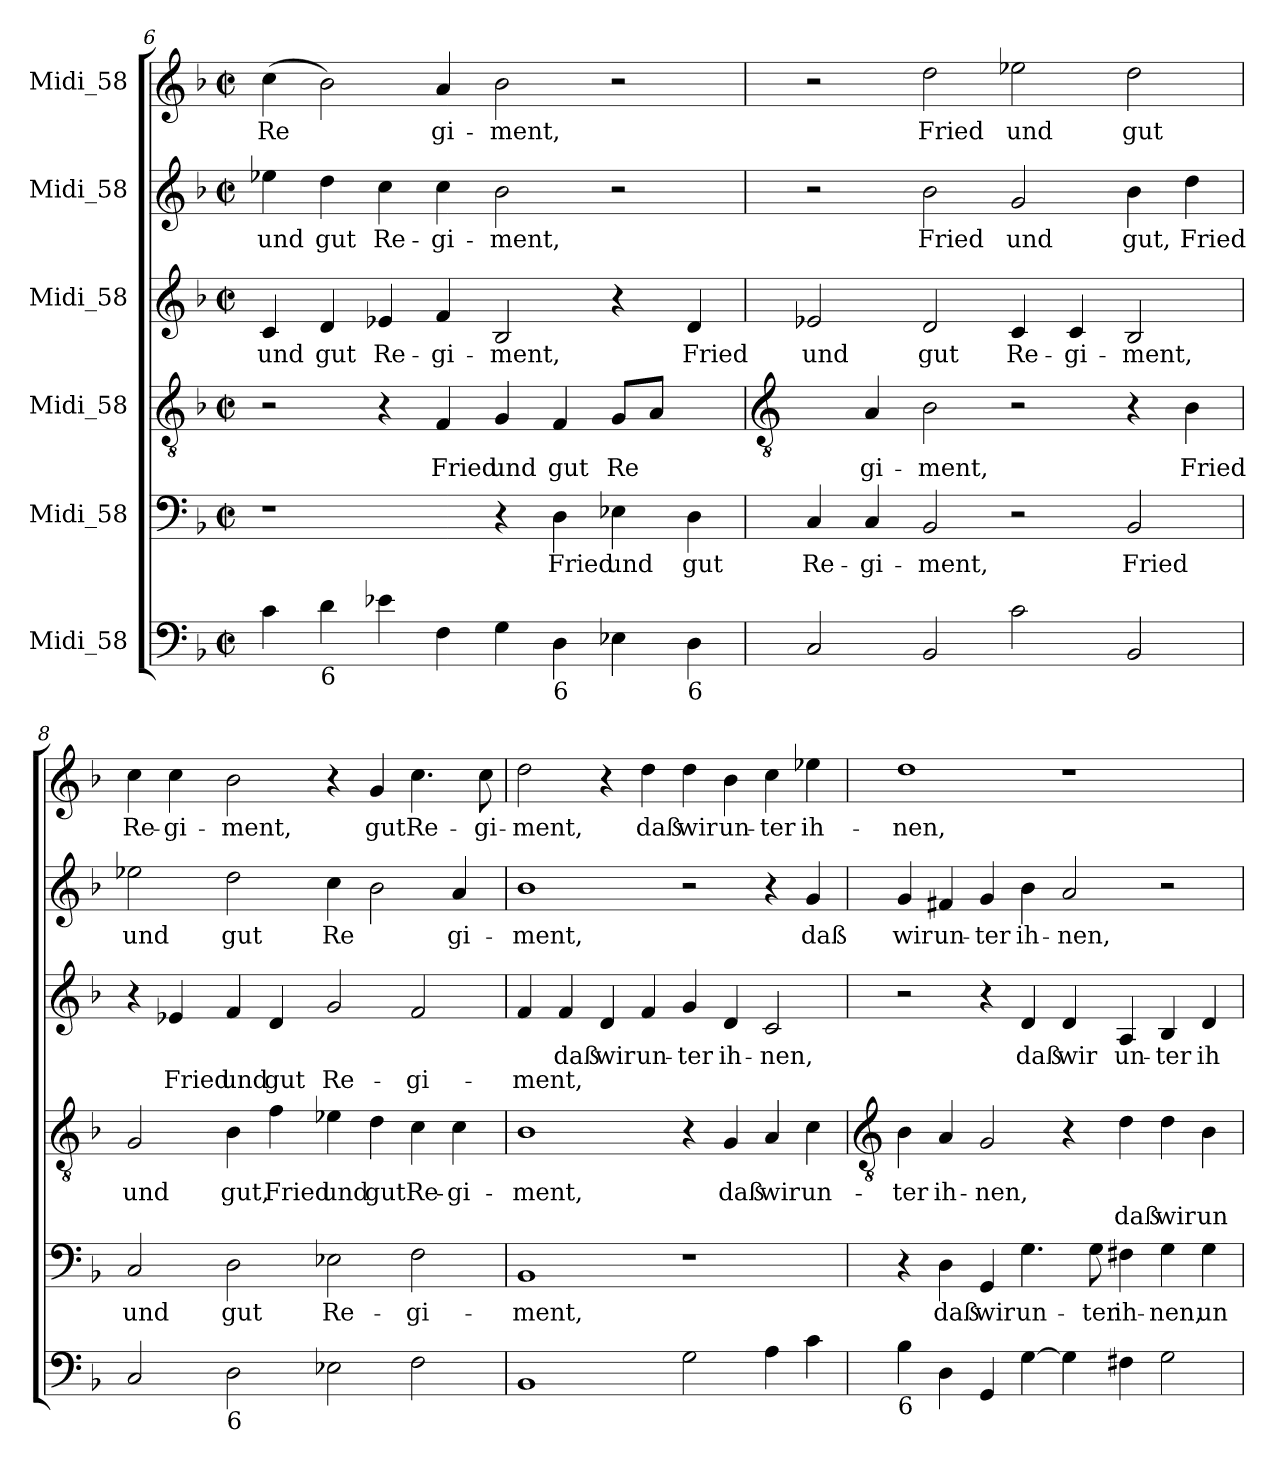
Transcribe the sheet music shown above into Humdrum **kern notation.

**kern	**kern	**text	**kern	**text	**text	**kern	**text	**text	**kern	**text	**kern	**text
*part6	*part5	*part5	*part4	*part4	*part4	*part3	*part3	*part3	*part2	*part2	*part1	*part1
*staff6	*staff5	*staff5	*staff4	*staff4	*staff4	*staff3	*staff3	*staff3	*staff2	*staff2	*staff1	*staff1
*I"Midi_58	*I"Midi_58	*	*I"Midi_58	*	*	*I"Midi_58	*	*	*I"Midi_58	*	*I"Midi_58	*
*clefF4	*clefF4	*	*clefGv2	*	*	*clefG2	*	*	*clefG2	*	*clefG2	*
*k[b-]	*k[b-]	*	*k[b-]	*	*	*k[b-]	*	*	*k[b-]	*	*k[b-]	*
*F:	*F:	*	*F:	*	*	*F:	*	*	*F:	*	*F:	*
*M4/2	*M4/2	*	*M4/2	*	*	*M4/2	*	*	*M4/2	*	*M4/2	*
*met(c|)	*met(c|)	*	*met(c|)	*	*	*met(c|)	*	*	*met(c|)	*	*met(c|)	*
=6	=6	=6	=6	=6	=6	=6	=6	=6	=6	=6	=6	=6
!	!	!	!	!	!	!	!LO:LY:b	!	!	!LO:LY:b	!	!LO:LY:b
4c	1r	.	2r	.	.	4c	und	.	4ee-X	und	(>4cc	Re
!LO:TX:b:t=6	!	!	!	!	!	!	!	!	!	!	!	!
!	!	!	!	!	!	!	!LO:LY:b	!	!	!LO:LY:b	!	!
4d	.	.	.	.	.	4d	gut	.	4dd	gut	2b-)	.
!	!	!	!	!	!	!	!LO:LY:b	!	!	!LO:LY:b	!	!
4e-X	.	.	4r	.	.	4e-X	Re-	.	4cc	Re-	.	.
!	!	!	!	!LO:LY:b	!	!	!LO:LY:b	!	!	!LO:LY:b	!	!LO:LY:b
4F	.	.	4F	Fried	.	4f	-gi-	.	4cc	-gi-	4a	gi-
!	!	!	!	!LO:LY:b	!	!	!LO:LY:b	!	!	!LO:LY:b	!	!LO:LY:b
4G	4r	.	4G	und	.	2B-	-ment,	.	2b-	-ment,	2b-	-ment,
!LO:TX:b:t=6	!	!	!	!	!	!	!	!	!	!	!	!
!	!	!LO:LY:b	!	!LO:LY:b	!	!	!	!	!	!	!	!
4D	4D	Fried	4F	gut	.	.	.	.	.	.	.	.
!	!	!LO:LY:b	!	!LO:LY:b	!	!	!	!	!	!	!	!
4E-X	4E-X	und	8GL	Re	.	4r	.	.	2r	.	2r	.
.	.	.	8AJ	.	.	.	.	.	.	.	.	.
!LO:TX:b:t=6	!	!	!	!	!	!	!	!	!	!	!	!
!	!	!LO:LY:b	!	!	!	!	!LO:LY:b	!	!	!	!	!
4D	4D	gut	[4B-yy	.	.	4d	Fried	.	.	.	.	.
!!LO:LB:g=z
=7	=7	=7	=7	=7	=7	=7	=7	=7	=7	=7	=7	=7
*	*	*	*clefGv2	*	*	*	*	*	*	*	*	*
!	!	!LO:LY:b	!	!	!	!	!LO:LY:b	!	!	!	!	!
2C	4C	Re-	4B-yy]	.	.	2e-X	und	.	2r	.	2r	.
!	!	!LO:LY:b	!	!LO:LY:b	!	!	!	!	!	!	!	!
.	4C	-gi-	4A	gi-	.	.	.	.	.	.	.	.
!	!	!LO:LY:b	!	!LO:LY:b	!	!	!LO:LY:b	!	!	!LO:LY:b	!	!LO:LY:b
2BB-	2BB-	-ment,	2B-	-ment,	.	2d	gut	.	2b-	Fried	2dd	Fried
!	!	!	!	!	!	!	!LO:LY:b	!	!	!LO:LY:b	!	!LO:LY:b
2c	2r	.	2r	.	.	4c	Re-	.	2g	und	2ee-X	und
!	!	!	!	!	!	!	!LO:LY:b	!	!	!	!	!
.	.	.	.	.	.	4c	-gi-	.	.	.	.	.
!	!	!LO:LY:b	!	!	!	!	!LO:LY:b	!	!	!LO:LY:b	!	!LO:LY:b
2BB-	2BB-	Fried	4r	.	.	2B-	-ment,	.	4b-	gut,	2dd	gut
!	!	!	!	!LO:LY:b	!	!	!	!	!	!LO:LY:b	!	!
.	.	.	4B-	Fried	.	.	.	.	4dd	Fried	.	.
=8	=8	=8	=8	=8	=8	=8	=8	=8	=8	=8	=8	=8
!	!	!LO:LY:b	!	!LO:LY:b	!	!	!	!	!	!LO:LY:b	!	!LO:LY:b
2C	2C	und	2G	und	.	4r	.	.	2ee-X	und	4cc	Re-
!	!	!	!	!	!	!	!	!LO:LY:b	!	!	!	!LO:LY:b
.	.	.	.	.	.	4e-X	.	Fried	.	.	4cc	-gi-
!LO:TX:b:t=6	!	!	!	!	!	!	!	!	!	!	!	!
!	!	!LO:LY:b	!	!LO:LY:b	!	!	!	!LO:LY:b	!	!LO:LY:b	!	!LO:LY:b
2D	2D	gut	4B-	gut,	.	4f	.	und	2dd	gut	2b-	-ment,
!	!	!	!	!LO:LY:b	!	!	!	!LO:LY:b	!	!	!	!
.	.	.	4f	Fried	.	4d	.	gut	.	.	.	.
!	!	!LO:LY:b	!	!LO:LY:b	!	!	!	!LO:LY:b	!	!LO:LY:b	!	!
2E-X	2E-X	Re-	4e-X	und	.	2g	.	Re-	4cc	Re	4r	.
!	!	!	!	!LO:LY:b	!	!	!	!	!	!	!	!LO:LY:b
.	.	.	4d	gut	.	.	.	.	2b-	.	4g	gut
!	!	!LO:LY:b	!	!LO:LY:b	!	!	!	!LO:LY:b	!	!	!	!LO:LY:b
2F	2F	-gi-	4c	Re-	.	2f	.	-gi-	.	.	4.cc	Re-
!	!	!	!	!LO:LY:b	!	!	!	!	!	!LO:LY:b	!	!
.	.	.	4c	-gi-	.	.	.	.	4a	gi-	.	.
!	!	!	!	!	!	!	!	!	!	!	!	!LO:LY:b
.	.	.	.	.	.	.	.	.	.	.	8cc	-gi-
=9	=9	=9	=9	=9	=9	=9	=9	=9	=9	=9	=9	=9
!	!	!LO:LY:b	!	!LO:LY:b	!	!	!	!LO:LY:b	!	!LO:LY:b	!	!LO:LY:b
1BB-	1BB-	-ment,	1B-	-ment,	.	4f	.	-ment,	1b-	-ment,	2dd	-ment,
!	!	!	!	!	!	!	!LO:LY:b	!	!	!	!	!
.	.	.	.	.	.	4f	daß	.	.	.	.	.
!	!	!	!	!	!	!	!LO:LY:b	!	!	!	!	!
.	.	.	.	.	.	4d	wir	.	.	.	4r	.
!	!	!	!	!	!	!	!LO:LY:b	!	!	!	!	!LO:LY:b
.	.	.	.	.	.	4f	un-	.	.	.	4dd	daß
!	!	!	!	!	!	!	!LO:LY:b	!	!	!	!	!LO:LY:b
2G	1r	.	4r	.	.	4g	-ter	.	2r	.	4dd	wir
!	!	!	!	!LO:LY:b	!	!	!LO:LY:b	!	!	!	!	!LO:LY:b
.	.	.	4G	daß	.	4d	ih-	.	.	.	4b-	un-
!	!	!	!	!LO:LY:b	!	!	!LO:LY:b	!	!	!	!	!LO:LY:b
4A	.	.	4A	wir	.	2c	-nen,	.	4r	.	4cc	-ter
!	!	!	!	!LO:LY:b	!	!	!	!	!	!LO:LY:b	!	!LO:LY:b
4c	.	.	4c	un-	.	.	.	.	4g	daß	4ee-X	ih-
!!LO:LB:g=z
=10	=10	=10	=10	=10	=10	=10	=10	=10	=10	=10	=10	=10
*	*	*	*clefGv2	*	*	*	*	*	*	*	*	*
!LO:TX:b:t=6	!	!	!	!	!	!	!	!	!	!	!	!
!	!	!	!	!LO:LY:b	!	!	!	!	!	!LO:LY:b	!	!LO:LY:b
4B-	4r	.	4B-	-ter	.	2r	.	.	4g	wir	1dd	-nen,
!	!	!LO:LY:b	!	!LO:LY:b	!	!	!	!	!	!LO:LY:b	!	!
4D	4D	daß	4A	ih-	.	.	.	.	4f#X	un-	.	.
!	!	!LO:LY:b	!	!LO:LY:b	!	!	!	!	!	!LO:LY:b	!	!
4GG	4GG	wir	2G	-nen,	.	4r	.	.	4g	-ter	.	.
!	!	!LO:LY:b	!	!	!	!	!LO:LY:b	!	!	!LO:LY:b	!	!
[4G	4.G	un-	.	.	.	4d	daß	.	4b-	ih-	.	.
!	!	!	!	!	!	!	!LO:LY:b	!	!	!LO:LY:b	!	!
4G]	.	.	4r	.	.	4d	wir	.	2a	-nen,	1r	.
!	!	!LO:LY:b	!	!	!	!	!	!	!	!	!	!
.	8G	-ter	.	.	.	.	.	.	.	.	.	.
!	!	!LO:LY:b	!	!	!LO:LY:b	!	!LO:LY:b	!	!	!	!	!
4F#X	4F#X	ih-	4d	.	daß	4A	un-	.	.	.	.	.
!	!	!LO:LY:b	!	!	!LO:LY:b	!	!LO:LY:b	!	!	!	!	!
2G	4G	-nen,	4d	.	wir	4B-	-ter	.	2r	.	.	.
!	!	!LO:LY:b	!	!	!LO:LY:b	!	!LO:LY:b	!	!	!	!	!
.	4G	un-	4B-	.	un-	4d	ih-	.	.	.	.	.
=	=	=	=	=	=	=	=	=	=	=	=	=
*-	*-	*-	*-	*-	*-	*-	*-	*-	*-	*-	*-	*-
